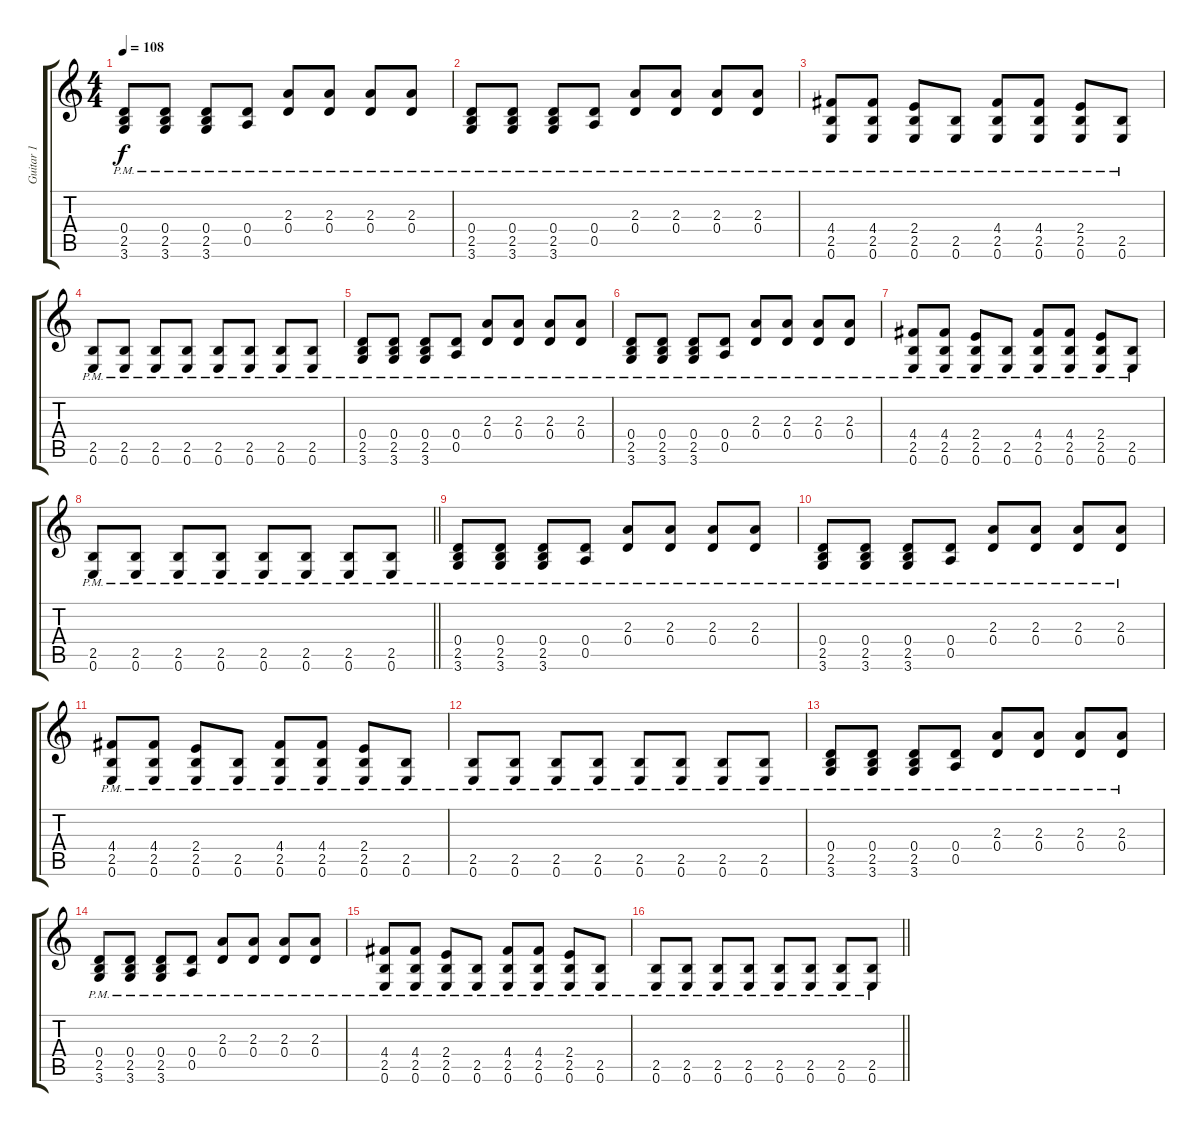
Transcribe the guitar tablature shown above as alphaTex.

\track ("Guitar 1" "Guitar 1") {instrument distortionguitar}
\staff {score tabs}
\tuning (E4 B3 G3 D3 A2 E2) {hide}
\ts (4 4)
\tempo 108
\clef g2
\ks c
(0.4{pm} 2.5{pm} 3.6{pm}).8{dy f} (0.4{pm} 2.5{pm} 3.6{pm}).8 (0.4{pm} 2.5{pm} 3.6{pm}).8 (0.4{pm} 0.5{pm}).8 (2.3{pm} 0.4{pm}).8 (2.3{pm} 0.4{pm}).8 (2.3{pm} 0.4{pm}).8 (2.3{pm} 0.4{pm}).8 |
(0.4{pm} 2.5{pm} 3.6{pm}).8 (0.4{pm} 2.5{pm} 3.6{pm}).8 (0.4{pm} 2.5{pm} 3.6{pm}).8 (0.4{pm} 0.5{pm}).8 (2.3{pm} 0.4{pm}).8 (2.3{pm} 0.4{pm}).8 (2.3{pm} 0.4{pm}).8 (2.3{pm} 0.4{pm}).8 |
(4.4{pm} 2.5{pm} 0.6{pm}).8 (4.4{pm} 2.5{pm} 0.6{pm}).8 (2.4{pm} 2.5{pm} 0.6{pm}).8 (2.5{pm} 0.6{pm}).8 (4.4{pm} 2.5{pm} 0.6{pm}).8 (4.4{pm} 2.5{pm} 0.6{pm}).8 (2.4{pm} 2.5{pm} 0.6{pm}).8 (2.5{pm} 0.6{pm}).8 |
(2.5{pm} 0.6{pm}).8 (2.5{pm} 0.6{pm}).8 (2.5{pm} 0.6{pm}).8 (2.5{pm} 0.6{pm}).8 (2.5{pm} 0.6{pm}).8 (2.5{pm} 0.6{pm}).8 (2.5{pm} 0.6{pm}).8 (2.5{pm} 0.6{pm}).8 |
(0.4{pm} 2.5{pm} 3.6{pm}).8 (0.4{pm} 2.5{pm} 3.6{pm}).8 (0.4{pm} 2.5{pm} 3.6{pm}).8 (0.4{pm} 0.5{pm}).8 (2.3{pm} 0.4{pm}).8 (2.3{pm} 0.4{pm}).8 (2.3{pm} 0.4{pm}).8 (2.3{pm} 0.4{pm}).8 |
(0.4{pm} 2.5{pm} 3.6{pm}).8 (0.4{pm} 2.5{pm} 3.6{pm}).8 (0.4{pm} 2.5{pm} 3.6{pm}).8 (0.4{pm} 0.5{pm}).8 (2.3{pm} 0.4{pm}).8 (2.3{pm} 0.4{pm}).8 (2.3{pm} 0.4{pm}).8 (2.3{pm} 0.4{pm}).8 |
(4.4{pm} 2.5{pm} 0.6{pm}).8 (4.4{pm} 2.5{pm} 0.6{pm}).8 (2.4{pm} 2.5{pm} 0.6{pm}).8 (2.5{pm} 0.6{pm}).8 (4.4{pm} 2.5{pm} 0.6{pm}).8 (4.4{pm} 2.5{pm} 0.6{pm}).8 (2.4{pm} 2.5{pm} 0.6{pm}).8 (2.5{pm} 0.6{pm}).8 |
\barLineRight lightlight
(2.5{pm} 0.6{pm}).8 (2.5{pm} 0.6{pm}).8 (2.5{pm} 0.6{pm}).8 (2.5{pm} 0.6{pm}).8 (2.5{pm} 0.6{pm}).8 (2.5{pm} 0.6{pm}).8 (2.5{pm} 0.6{pm}).8 (2.5{pm} 0.6{pm}).8 |
(0.4{pm} 2.5{pm} 3.6{pm}).8 (0.4{pm} 2.5{pm} 3.6{pm}).8 (0.4{pm} 2.5{pm} 3.6{pm}).8 (0.4{pm} 0.5{pm}).8 (2.3{pm} 0.4{pm}).8 (2.3{pm} 0.4{pm}).8 (2.3{pm} 0.4{pm}).8 (2.3{pm} 0.4{pm}).8 |
(0.4{pm} 2.5{pm} 3.6{pm}).8 (0.4{pm} 2.5{pm} 3.6{pm}).8 (0.4{pm} 2.5{pm} 3.6{pm}).8 (0.4{pm} 0.5{pm}).8 (2.3{pm} 0.4{pm}).8 (2.3{pm} 0.4{pm}).8 (2.3{pm} 0.4{pm}).8 (2.3{pm} 0.4{pm}).8 |
(4.4{pm} 2.5{pm} 0.6{pm}).8 (4.4{pm} 2.5{pm} 0.6{pm}).8 (2.4{pm} 2.5{pm} 0.6{pm}).8 (2.5{pm} 0.6{pm}).8 (4.4{pm} 2.5{pm} 0.6{pm}).8 (4.4{pm} 2.5{pm} 0.6{pm}).8 (2.4{pm} 2.5{pm} 0.6{pm}).8 (2.5{pm} 0.6{pm}).8 |
(2.5{pm} 0.6{pm}).8 (2.5{pm} 0.6{pm}).8 (2.5{pm} 0.6{pm}).8 (2.5{pm} 0.6{pm}).8 (2.5{pm} 0.6{pm}).8 (2.5{pm} 0.6{pm}).8 (2.5{pm} 0.6{pm}).8 (2.5{pm} 0.6{pm}).8 |
(0.4{pm} 2.5{pm} 3.6{pm}).8 (0.4{pm} 2.5{pm} 3.6{pm}).8 (0.4{pm} 2.5{pm} 3.6{pm}).8 (0.4{pm} 0.5{pm}).8 (2.3{pm} 0.4{pm}).8 (2.3{pm} 0.4{pm}).8 (2.3{pm} 0.4{pm}).8 (2.3{pm} 0.4{pm}).8 |
(0.4{pm} 2.5{pm} 3.6{pm}).8 (0.4{pm} 2.5{pm} 3.6{pm}).8 (0.4{pm} 2.5{pm} 3.6{pm}).8 (0.4{pm} 0.5{pm}).8 (2.3{pm} 0.4{pm}).8 (2.3{pm} 0.4{pm}).8 (2.3{pm} 0.4{pm}).8 (2.3{pm} 0.4{pm}).8 |
(4.4{pm} 2.5{pm} 0.6{pm}).8 (4.4{pm} 2.5{pm} 0.6{pm}).8 (2.4{pm} 2.5{pm} 0.6{pm}).8 (2.5{pm} 0.6{pm}).8 (4.4{pm} 2.5{pm} 0.6{pm}).8 (4.4{pm} 2.5{pm} 0.6{pm}).8 (2.4{pm} 2.5{pm} 0.6{pm}).8 (2.5{pm} 0.6{pm}).8 |
\barLineRight lightlight
(2.5{pm} 0.6{pm}).8 (2.5{pm} 0.6{pm}).8 (2.5{pm} 0.6{pm}).8 (2.5{pm} 0.6{pm}).8 (2.5{pm} 0.6{pm}).8 (2.5{pm} 0.6{pm}).8 (2.5{pm} 0.6{pm}).8 (2.5{pm} 0.6{pm}).8
